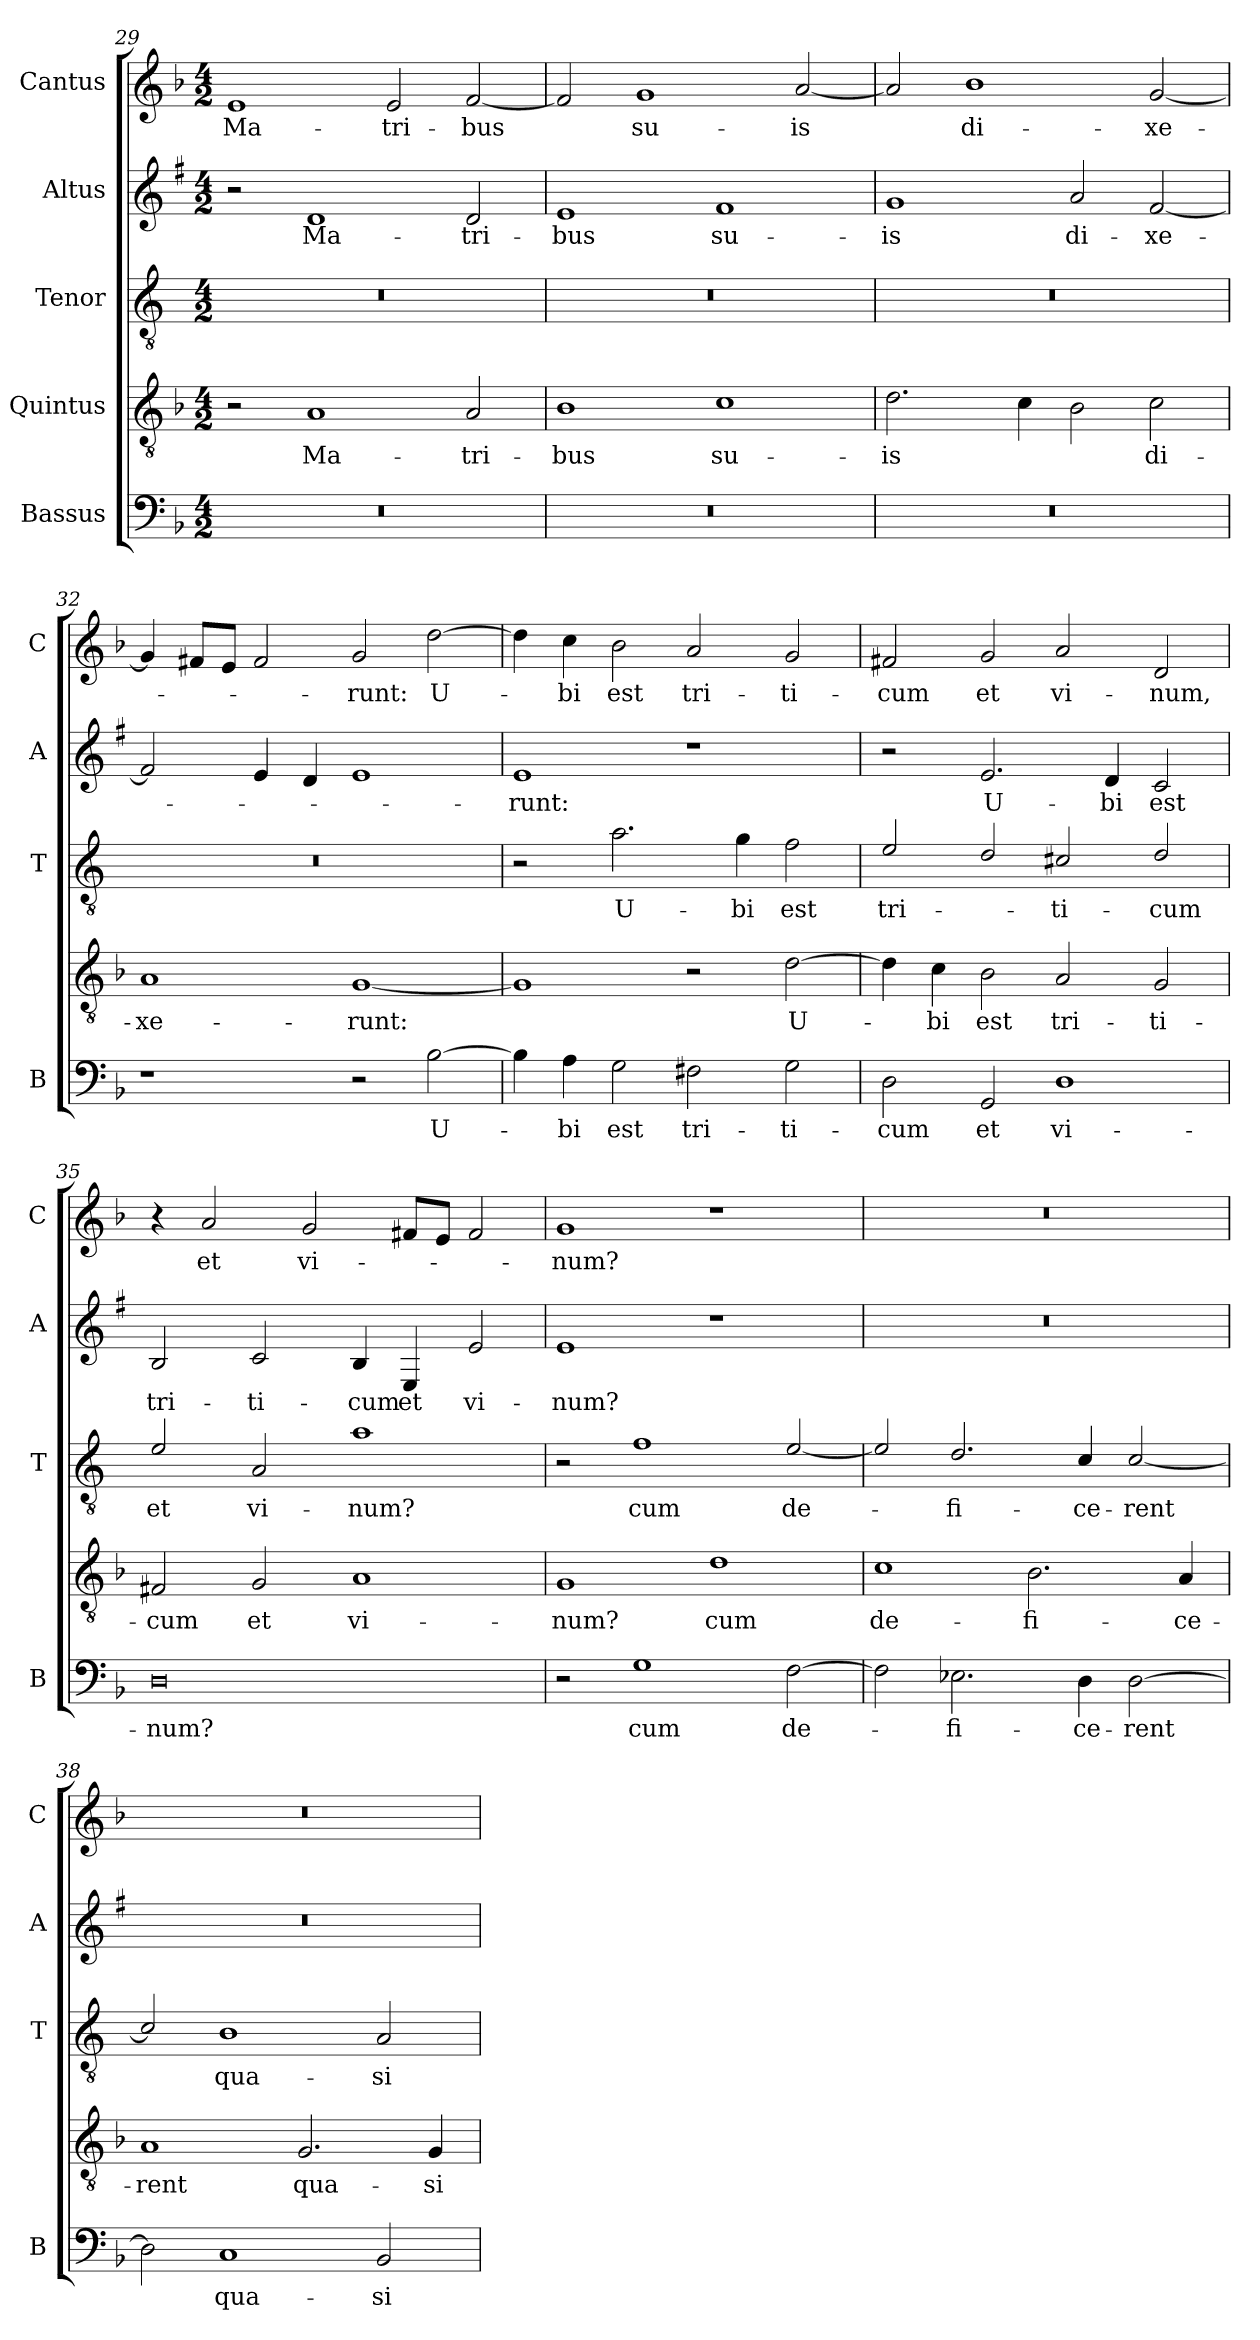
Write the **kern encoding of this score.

**kern	**text	**kern	**text	**kern	**text	**kern	**text	**kern	**text
*part5	*part5	*part4	*part4	*part3	*part3	*part2	*part2	*part1	*part1
*staff5	*staff5	*staff4	*staff4	*staff3	*staff3	*staff2	*staff2	*staff1	*staff1
*I"Bassus	*	*I"Quintus	*	*I"Tenor	*	*I"Altus	*	*I"Cantus	*
*I'B	*	*	*	*I'T	*	*I'A	*	*I'C	*
!!LO:LB:g=z
*clefF4	*	*clefGv2	*	*clefGv2	*	*clefG2	*	*clefG2	*
*	*	*	*	*ITrd4c7	*	*ITrd1c2	*	*	*
*k[b-]	*	*k[b-]	*	*k[b-]	*	*k[b-]	*	*k[b-]	*
*F:	*	*F:	*	*F:	*	*F:	*	*F:	*
*M4/2	*	*M4/2	*	*M4/2	*	*M4/2	*	*M4/2	*
=29	=29	=29	=29	=29	=29	=29	=29	=29	=29
!	!	!	!	!	!	!	!	!	!LO:LY:b
0r	.	2r	.	0r	.	2r	.	1e	Ma-
!	!	!	!LO:LY:b	!	!	!	!LO:LY:b	!	!
.	.	1A	Ma-	.	.	1c	Ma-	.	.
!	!	!	!	!	!	!	!	!	!LO:LY:b
.	.	.	.	.	.	.	.	2e/	-tri-
!	!	!	!LO:LY:b	!	!	!	!LO:LY:b	!	!LO:LY:b
.	.	2A/	-tri-	.	.	2c/	-tri-	[2f/	-bus
=30	=30	=30	=30	=30	=30	=30	=30	=30	=30
!	!	!	!LO:LY:b	!	!	!	!LO:LY:b	!	!
0r	.	1B-	-bus	0r	.	1d	-bus	2f/]	.
!	!	!	!	!	!	!	!	!	!LO:LY:b
.	.	.	.	.	.	.	.	1g	su-
!	!	!	!LO:LY:b	!	!	!	!LO:LY:b	!	!
.	.	1c	su-	.	.	1e	su-	.	.
!	!	!	!	!	!	!	!	!	!LO:LY:b
.	.	.	.	.	.	.	.	[2a/	-is
=31	=31	=31	=31	=31	=31	=31	=31	=31	=31
!	!	!	!LO:LY:b	!	!	!	!LO:LY:b	!	!
0r	.	2.d\	-is	0r	.	1f	-is	2a/]	.
!	!	!	!	!	!	!	!	!	!LO:LY:b
.	.	.	.	.	.	.	.	1b-	di-
.	.	4c\	.	.	.	.	.	.	.
!	!	!	!	!	!	!	!LO:LY:b	!	!
.	.	2B-\	.	.	.	2g/	di-	.	.
!	!	!	!LO:LY:b	!	!	!	!LO:LY:b	!	!LO:LY:b
.	.	2c\	di-	.	.	[2e/	-xe-	[2g/	-xe-
=32	=32	=32	=32	=32	=32	=32	=32	=32	=32
!	!	!	!LO:LY:b	!	!	!	!	!	!
1r	.	1A	-xe-	0r	.	2e/]	.	4g/]	.
.	.	.	.	.	.	.	.	8f#X/L	.
.	.	.	.	.	.	.	.	8e/J	.
.	.	.	.	.	.	4d/	.	2f#/	.
.	.	.	.	.	.	4c/	.	.	.
!	!	!	!LO:LY:b	!	!	!	!	!	!LO:LY:b
2r	.	[1G	-runt:	.	.	1d	.	2g/	-runt:
!	!LO:LY:b	!	!	!	!	!	!	!	!LO:LY:b
[2B-\	U-	.	.	.	.	.	.	[2dd\	U-
=33	=33	=33	=33	=33	=33	=33	=33	=33	=33
!	!	!	!	!	!	!	!LO:LY:b	!	!
4B-\]	.	1G]	.	2r	.	1d	-runt:	4dd\]	.
!	!LO:LY:b	!	!	!	!	!	!	!	!LO:LY:b
4A\	-bi	.	.	.	.	.	.	4cc\	-bi
!	!LO:LY:b	!	!	!	!LO:LY:b	!	!	!	!LO:LY:b
2G\	est	.	.	2.d\	U-	.	.	2b-\	est
!	!LO:LY:b	!	!	!	!	!	!	!	!LO:LY:b
2F#X\	tri-	2r	.	.	.	1r	.	2a/	tri-
!	!	!	!	!	!LO:LY:b	!	!	!	!
.	.	.	.	4c\	-bi	.	.	.	.
!	!LO:LY:b	!	!LO:LY:b	!	!LO:LY:b	!	!	!	!LO:LY:b
2G\	-ti-	[2d\	U-	2B-\	est	.	.	2g/	-ti-
!!LO:LB:g=z
=34	=34	=34	=34	=34	=34	=34	=34	=34	=34
!	!LO:LY:b	!	!	!	!LO:LY:b	!	!	!	!LO:LY:b
2D\	-cum	4d\]	.	2A/	tri-	2r	.	2f#X/	-cum
!	!	!	!LO:LY:b	!	!	!	!	!	!
.	.	4c\	-bi	.	.	.	.	.	.
!	!LO:LY:b	!	!LO:LY:b	!	!	!	!LO:LY:b	!	!LO:LY:b
2GG/	et	2B-\	est	2G/	.	2.d/	U-	2g/	et
!	!LO:LY:b	!	!LO:LY:b	!	!LO:LY:b	!	!	!	!LO:LY:b
1D	vi-	2A/	tri-	2F#X/	-ti-	.	.	2a/	vi-
!	!	!	!	!	!	!	!LO:LY:b	!	!
.	.	.	.	.	.	4c/	-bi	.	.
!	!	!	!LO:LY:b	!	!LO:LY:b	!	!LO:LY:b	!	!LO:LY:b
.	.	2G/	-ti-	2G/	-cum	2B-/	est	2d/	-num,
=35	=35	=35	=35	=35	=35	=35	=35	=35	=35
!	!LO:LY:b	!	!LO:LY:b	!	!LO:LY:b	!	!LO:LY:b	!	!
0D	-num?	2F#X/	-cum	2A/	et	2A/	tri-	4r	.
!	!	!	!	!	!	!	!	!	!LO:LY:b
.	.	.	.	.	.	.	.	2a/	et
!	!	!	!LO:LY:b	!	!LO:LY:b	!	!LO:LY:b	!	!
.	.	2G/	et	2D/	vi-	2B-/	-ti-	.	.
!	!	!	!	!	!	!	!	!	!LO:LY:b
.	.	.	.	.	.	.	.	2g/	vi-
!	!	!	!LO:LY:b	!	!LO:LY:b	!	!LO:LY:b	!	!
.	.	1A	vi-	1d	-num?	4A/	-cum	.	.
!	!	!	!	!	!	!	!LO:LY:b	!	!
.	.	.	.	.	.	4D/	et	8f#X/L	.
.	.	.	.	.	.	.	.	8e/J	.
!	!	!	!	!	!	!	!LO:LY:b	!	!
.	.	.	.	.	.	2d/	vi-	2f#/	.
=36	=36	=36	=36	=36	=36	=36	=36	=36	=36
!	!	!	!LO:LY:b	!	!	!	!LO:LY:b	!	!LO:LY:b
2r	.	1G	-num?	2r	.	1d	-num?	1g	-num?
!	!LO:LY:b	!	!	!	!LO:LY:b	!	!	!	!
1G	cum	.	.	1B-	cum	.	.	.	.
!	!	!	!LO:LY:b	!	!	!	!	!	!
.	.	1d	cum	.	.	1r	.	1r	.
!	!LO:LY:b	!	!	!	!LO:LY:b	!	!	!	!
[2F\	de-	.	.	[2A/	de-	.	.	.	.
=37	=37	=37	=37	=37	=37	=37	=37	=37	=37
!	!	!	!LO:LY:b	!	!	!	!	!	!
2F\]	.	1c	de-	2A/]	.	0r	.	0r	.
!	!LO:LY:b	!	!	!	!LO:LY:b	!	!	!	!
2.E-X\	-fi-	.	.	2.G/	-fi-	.	.	.	.
!	!	!	!LO:LY:b	!	!	!	!	!	!
.	.	2.B-\	-fi-	.	.	.	.	.	.
!	!LO:LY:b	!	!	!	!LO:LY:b	!	!	!	!
4D\	-ce-	.	.	4F/	-ce-	.	.	.	.
!	!LO:LY:b	!	!	!	!LO:LY:b	!	!	!	!
[2D\	-rent	.	.	[2F/	-rent	.	.	.	.
!	!	!	!LO:LY:b	!	!	!	!	!	!
.	.	4A/	-ce-	.	.	.	.	.	.
=38	=38	=38	=38	=38	=38	=38	=38	=38	=38
!	!	!	!LO:LY:b	!	!	!	!	!	!
2D\]	.	1A	-rent	2F/]	.	0r	.	0r	.
!	!LO:LY:b	!	!	!	!LO:LY:b	!	!	!	!
1C	qua-	.	.	1E	qua-	.	.	.	.
!	!	!	!LO:LY:b	!	!	!	!	!	!
.	.	2.G/	qua-	.	.	.	.	.	.
!	!LO:LY:b	!	!	!	!LO:LY:b	!	!	!	!
2BB-/	-si	.	.	2D/	-si	.	.	.	.
!	!	!	!LO:LY:b	!	!	!	!	!	!
.	.	4G/	-si	.	.	.	.	.	.
=	=	=	=	=	=	=	=	=	=
*-	*-	*-	*-	*-	*-	*-	*-	*-	*-
